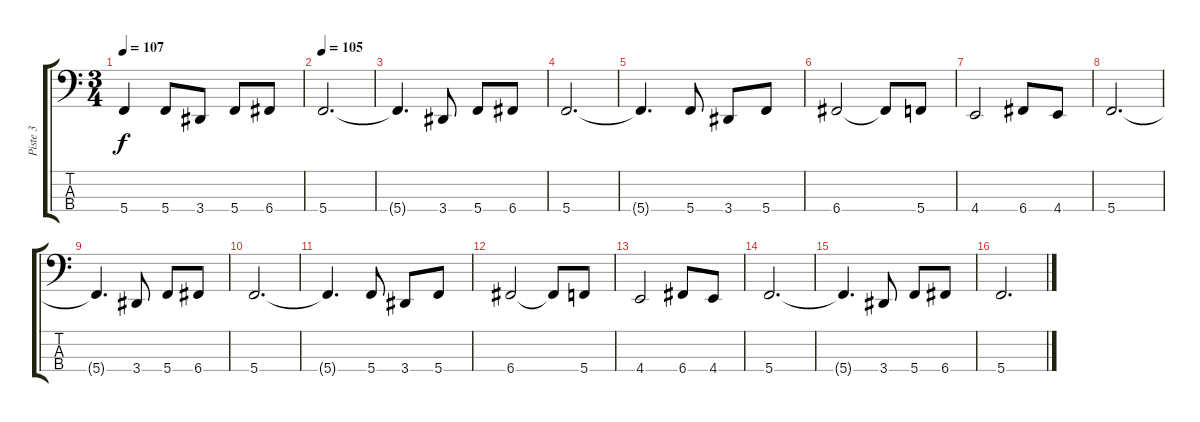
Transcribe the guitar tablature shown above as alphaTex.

\track ("Piste 3" "Piste 3") {instrument electricbassfinger}
\staff {score tabs}
\tuning (F2 C2 G1 C1) {hide}
\ts (3 4)
\tempo 107
\clef f4
\ks c
5.4.4{dy f} 5.4.8 3.4.8 5.4.8 6.4.8 |
\tempo 105
5.4.2{d} |
5.4{t}.4{d} 3.4.8 5.4.8 6.4.8 |
5.4.2{d} |
5.4{t}.4{d} 5.4.8 3.4.8 5.4.8 |
6.4.2 6.4{t}.8 5.4.8 |
4.4.2 6.4.8 4.4.8 |
5.4.2{d} |
5.4{t}.4{d} 3.4.8 5.4.8 6.4.8 |
5.4.2{d} |
5.4{t}.4{d} 5.4.8 3.4.8 5.4.8 |
6.4.2 6.4{t}.8 5.4.8 |
4.4.2 6.4.8 4.4.8 |
5.4.2{d} |
5.4{t}.4{d} 3.4.8 5.4.8 6.4.8 |
5.4.2{d}
